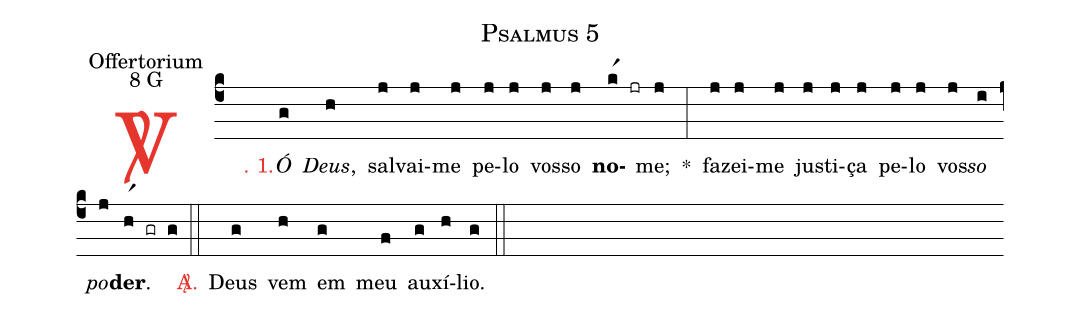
name: Psalmus 5;
office-part: Offertorium;
mode: 8;
mode-differentia: G;
%%
(c4)

<c><sp>V/</sp>. 1.</c>() <i>Ó</i>(g) <i>Deus</i>,(h) sal(j)vai-(j)me(j) pe(j)lo(j) vos(j)so(j) <b>no</b>(kr1 jr)me;(j) *(:) fa(j)zei-(j)me(j) jus(j)ti(j)ça(j) pe(j)lo(j) vos(j)<i>so</i>(i) <i>po</i>(j)<b>der</b>.(hr1 gr g)

(::)

<nlba><c><sp>A/</sp>.</c>() Deus</nlba>(g) vem(h) em(g) meu(f) au(g)xí(h)lio.(g)

(::)
